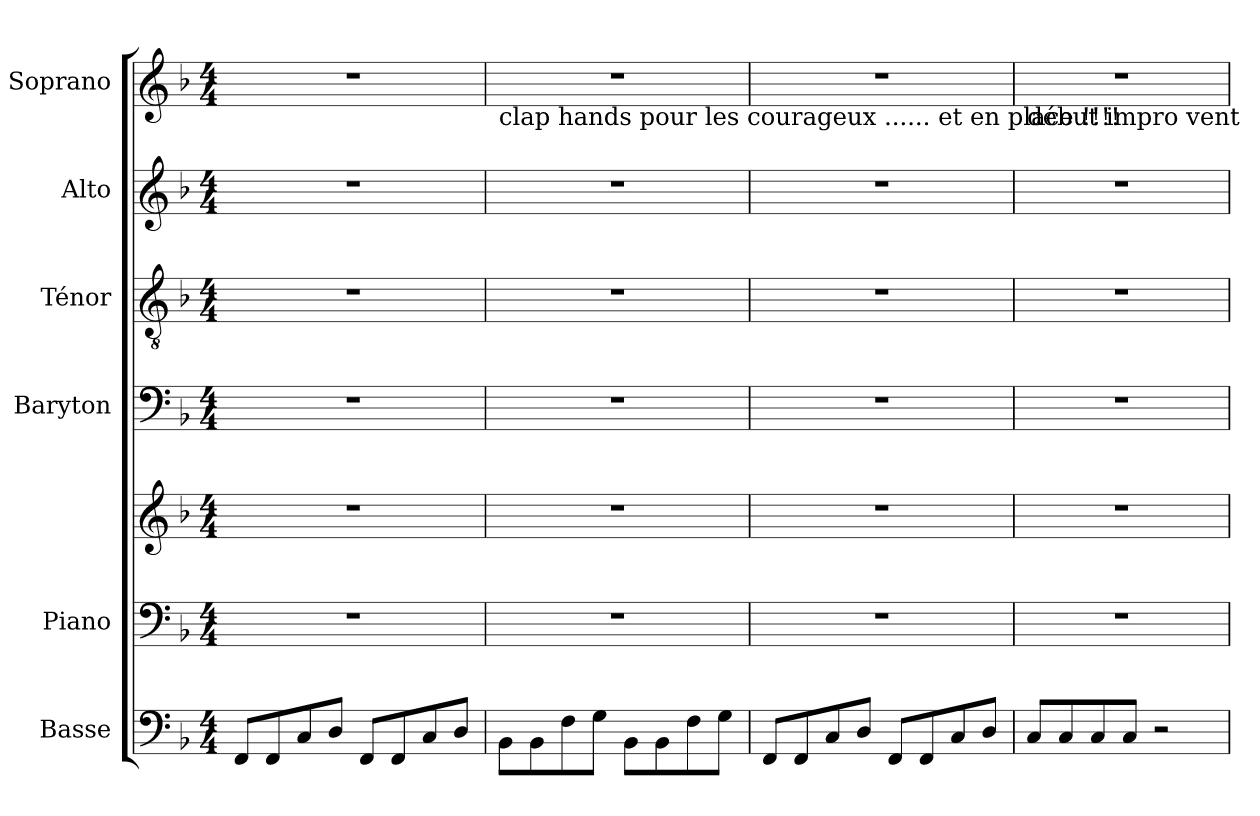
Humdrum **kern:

**kern	**kern	**kern	**kern	**kern	**kern	**kern
*part6	*part5	*part5	*part4	*part3	*part2	*part1
*staff7	*staff6	*staff5	*staff4	*staff3	*staff2	*staff1
*I"Basse	*I"Piano	*	*I"Baryton	*I"Ténor	*I"Alto	*I"Soprano
*	*I'Pno	*	*I'Bar.	*I'T	*I'A	*I'S
*clefF4	*clefF4	*clefG2	*clefF4	*clefGv2	*clefG2	*clefG2
*ITrd7c12	*	*	*	*	*	*
*k[b-]	*k[b-]	*k[b-]	*k[b-]	*k[b-]	*k[b-]	*k[b-]
*F:	*F:	*F:	*F:	*F:	*F:	*F:
*M4/4	*M4/4	*M4/4	*M4/4	*M4/4	*M4/4	*M4/4
=1	=1	=1	=1	=1	=1	=1
8FFF/L	1r	1r	1r	1r	1r	1r
8FFF/	.	.	.	.	.	.
8CC/	.	.	.	.	.	.
8DD/J	.	.	.	.	.	.
8FFF/L	.	.	.	.	.	.
8FFF/	.	.	.	.	.	.
8CC/	.	.	.	.	.	.
8DD/J	.	.	.	.	.	.
=2	=2	=2	=2	=2	=2	=2
!	!	!	!	!	!	!LO:TX:b:t=clap hands pour les courageux ...... et en place !!!!
8BBB-\L	1r	1r	1r	1r	1r	1r
8BBB-\	.	.	.	.	.	.
8FF\	.	.	.	.	.	.
8GG\J	.	.	.	.	.	.
8BBB-\L	.	.	.	.	.	.
8BBB-\	.	.	.	.	.	.
8FF\	.	.	.	.	.	.
8GG\J	.	.	.	.	.	.
=3	=3	=3	=3	=3	=3	=3
8FFF/L	1r	1r	1r	1r	1r	1r
8FFF/	.	.	.	.	.	.
8CC/	.	.	.	.	.	.
8DD/J	.	.	.	.	.	.
8FFF/L	.	.	.	.	.	.
8FFF/	.	.	.	.	.	.
8CC/	.	.	.	.	.	.
8DD/J	.	.	.	.	.	.
=4	=4	=4	=4	=4	=4	=4
!	!	!	!	!	!	!LO:TX:b:t=début impro vent
8CC/L	1r	1r	1r	1r	1r	1r
8CC/	.	.	.	.	.	.
8CC/	.	.	.	.	.	.
8CC/J	.	.	.	.	.	.
2r	.	.	.	.	.	.
=	=	=	=	=	=	=
*-	*-	*-	*-	*-	*-	*-
